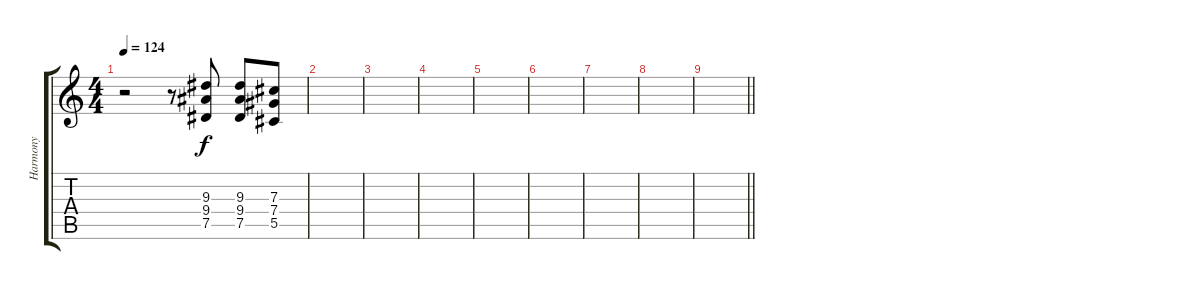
\track ("Harmony" "Harmony") {instrument distortionguitar}
\staff {score tabs}
\tuning (Eb4 Bb3 Gb3 Db3 Ab2 Eb2) {hide}
\ts (4 4)
\tempo 124
\clef g2
\ks c
r.2{dy f} r.8 (9.3 9.4 7.5).8 (9.3 9.4 7.5).8 (7.3 7.4 5.5).8 |
|
|
|
|
|
|
|
\barLineRight lightlight
